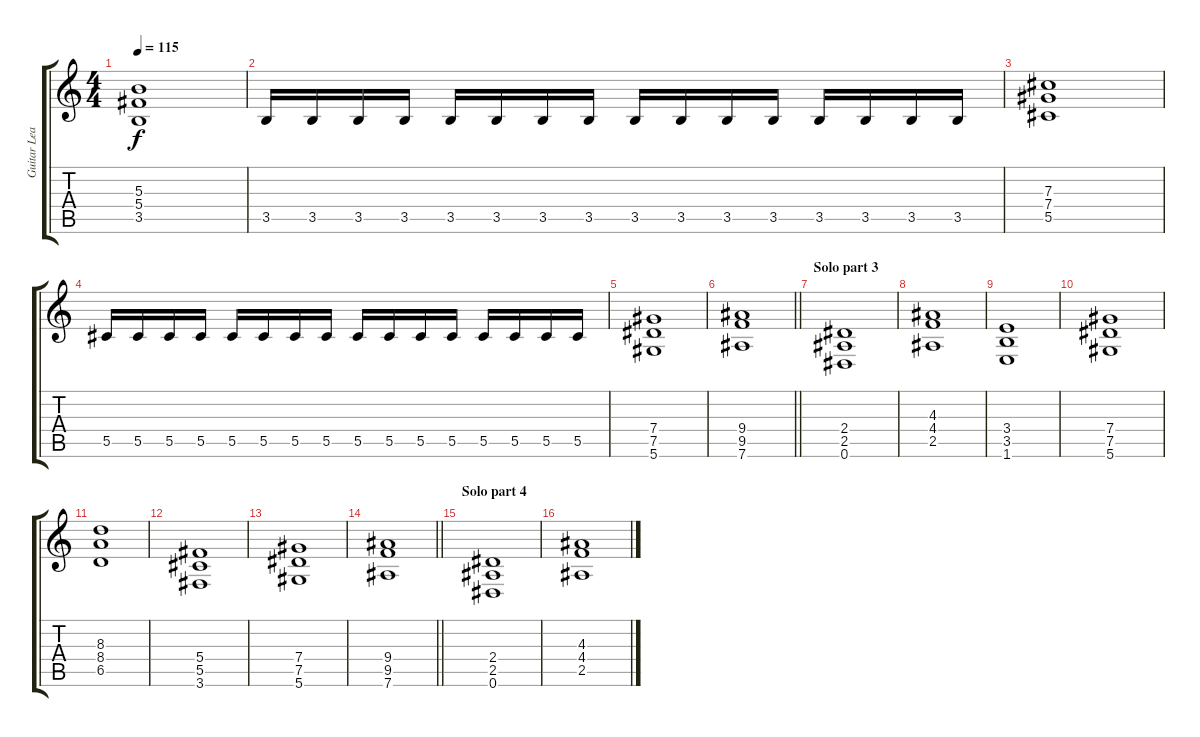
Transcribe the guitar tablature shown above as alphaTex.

\track ("Guitar Lead 1" "Guitar Lea") {instrument distortionguitar}
\staff {score tabs}
\tuning (Eb4 Bb3 Gb3 Db3 Ab2 Eb2) {hide}
\ts (4 4)
\tempo 115
\clef g2
\ks c
(5.3 5.4 3.5).1{dy f} |
3.5.16 3.5.16 3.5.16 3.5.16 3.5.16 3.5.16 3.5.16 3.5.16 3.5.16 3.5.16 3.5.16 3.5.16 3.5.16 3.5.16 3.5.16 3.5.16 |
(7.3 7.4 5.5).1 |
5.5.16 5.5.16 5.5.16 5.5.16 5.5.16 5.5.16 5.5.16 5.5.16 5.5.16 5.5.16 5.5.16 5.5.16 5.5.16 5.5.16 5.5.16 5.5.16 |
(7.4 7.5 5.6).1 |
\barLineRight lightlight
(9.4 9.5 7.6).1 |
\section ("" "Solo part 3")
(2.4 2.5 0.6).1{volume 10} |
(4.3 4.4 2.5).1 |
(3.4 3.5 1.6).1 |
(7.4 7.5 5.6).1 |
(8.3 8.4 6.5).1 |
(5.4 5.5 3.6).1 |
(7.4 7.5 5.6).1 |
\barLineRight lightlight
(9.4 9.5 7.6).1 |
\section ("" "Solo part 4")
(2.4 2.5 0.6).1{volume 10} |
(4.3 4.4 2.5).1
